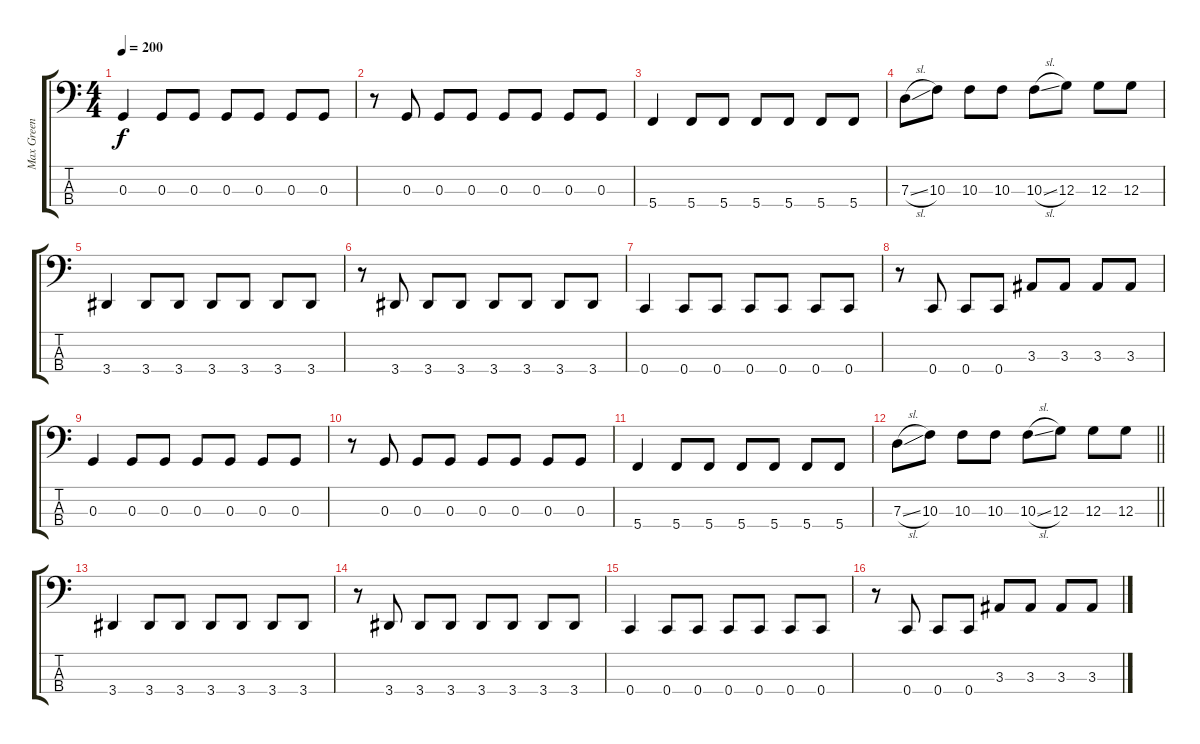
\track ("Max Green" "Max Green") {instrument electricbassfinger}
\staff {score tabs}
\tuning (F2 C2 G1 C1) {hide}
\ts (4 4)
\tempo 200
\clef f4
\ks c
0.3.4{dy f} 0.3.8 0.3.8 0.3.8 0.3.8 0.3.8 0.3.8 |
r.8 0.3.8 0.3.8 0.3.8 0.3.8 0.3.8 0.3.8 0.3.8 |
5.4.4 5.4.8 5.4.8 5.4.8 5.4.8 5.4.8 5.4.8 |
7.3{sl}.8 10.3.8 10.3.8 10.3.8 10.3{sl}.8 12.3.8 12.3.8 12.3.8 |
3.4.4 3.4.8 3.4.8 3.4.8 3.4.8 3.4.8 3.4.8 |
r.8 3.4.8 3.4.8 3.4.8 3.4.8 3.4.8 3.4.8 3.4.8 |
0.4.4 0.4.8 0.4.8 0.4.8 0.4.8 0.4.8 0.4.8 |
r.8 0.4.8 0.4.8 0.4.8 3.3.8 3.3.8 3.3.8 3.3.8 |
0.3.4 0.3.8 0.3.8 0.3.8 0.3.8 0.3.8 0.3.8 |
r.8 0.3.8 0.3.8 0.3.8 0.3.8 0.3.8 0.3.8 0.3.8 |
5.4.4 5.4.8 5.4.8 5.4.8 5.4.8 5.4.8 5.4.8 |
\barLineRight lightlight
7.3{sl}.8 10.3.8 10.3.8 10.3.8 10.3{sl}.8 12.3.8 12.3.8 12.3.8 |
3.4.4 3.4.8 3.4.8 3.4.8 3.4.8 3.4.8 3.4.8 |
r.8 3.4.8 3.4.8 3.4.8 3.4.8 3.4.8 3.4.8 3.4.8 |
0.4.4 0.4.8 0.4.8 0.4.8 0.4.8 0.4.8 0.4.8 |
r.8 0.4.8 0.4.8 0.4.8 3.3.8 3.3.8 3.3.8 3.3.8
